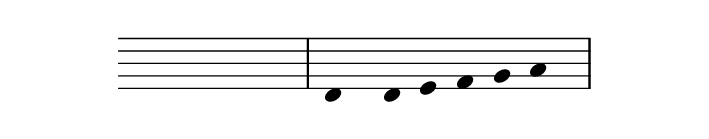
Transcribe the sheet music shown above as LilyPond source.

\include "deutsch.ly"
#(set-global-staff-size 24) 

\header {
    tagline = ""
}

\paper {
  line-width = 8\cm
  paper-width = 12\cm
  paper-height = 35\mm
}

\layout {
    indent = 0\mm
    ragged-last = ##f
}

melos = \relative c' {
    %\autoBeamOff
    \key c\major
    \time 4/4
    s1 d4 d8 e f g a4
}



\score {
    \new Staff \with {
        %\remove Bar_engraver
        \remove Time_signature_engraver
        \remove Clef_engraver
	} {
	    \new Voice \with {
	        \remove Stem_engraver
	        %\remove Rest_engraver
	        %\remove NoteHead_engraver
		} {
		    \melos
		}
	}
}

